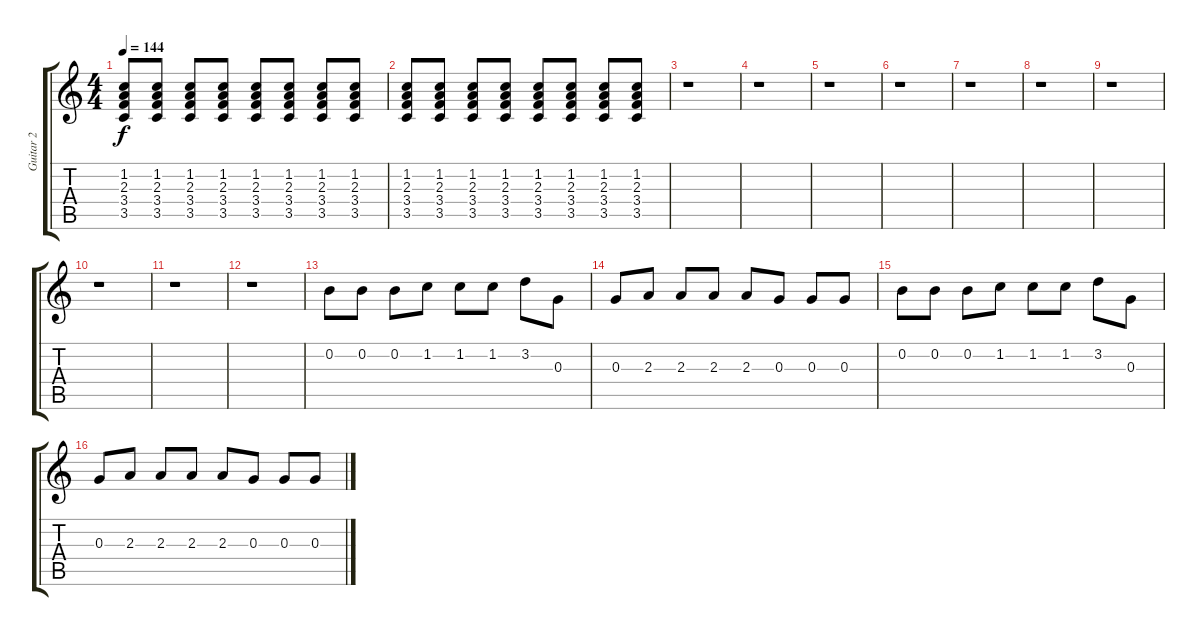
\track ("Guitar 2" "Guitar 2") {instrument electricguitarmuted}
\staff {score tabs}
\tuning (E4 B3 G3 D3 A2 E2) {hide}
\ts (4 4)
\tempo 144
\clef g2
\ks c
(1.2 2.3 3.4 3.5).8{dy f} (1.2 2.3 3.4 3.5).8 (1.2 2.3 3.4 3.5).8 (1.2 2.3 3.4 3.5).8 (1.2 2.3 3.4 3.5).8 (1.2 2.3 3.4 3.5).8 (1.2 2.3 3.4 3.5).8 (1.2 2.3 3.4 3.5).8 |
(1.2 2.3 3.4 3.5).8 (1.2 2.3 3.4 3.5).8 (1.2 2.3 3.4 3.5).8 (1.2 2.3 3.4 3.5).8 (1.2 2.3 3.4 3.5).8 (1.2 2.3 3.4 3.5).8 (1.2 2.3 3.4 3.5).8 (1.2 2.3 3.4 3.5).8 |
r.1 |
r.1 |
r.1 |
r.1 |
r.1 |
r.1 |
r.1 |
r.1 |
r.1 |
r.1 |
0.2.8 0.2.8 0.2.8 1.2.8 1.2.8 1.2.8 3.2.8 0.3.8 |
0.3.8 2.3.8 2.3.8 2.3.8 2.3.8 0.3.8 0.3.8 0.3.8 |
0.2.8 0.2.8 0.2.8 1.2.8 1.2.8 1.2.8 3.2.8 0.3.8 |
0.3.8 2.3.8 2.3.8 2.3.8 2.3.8 0.3.8 0.3.8 0.3.8
